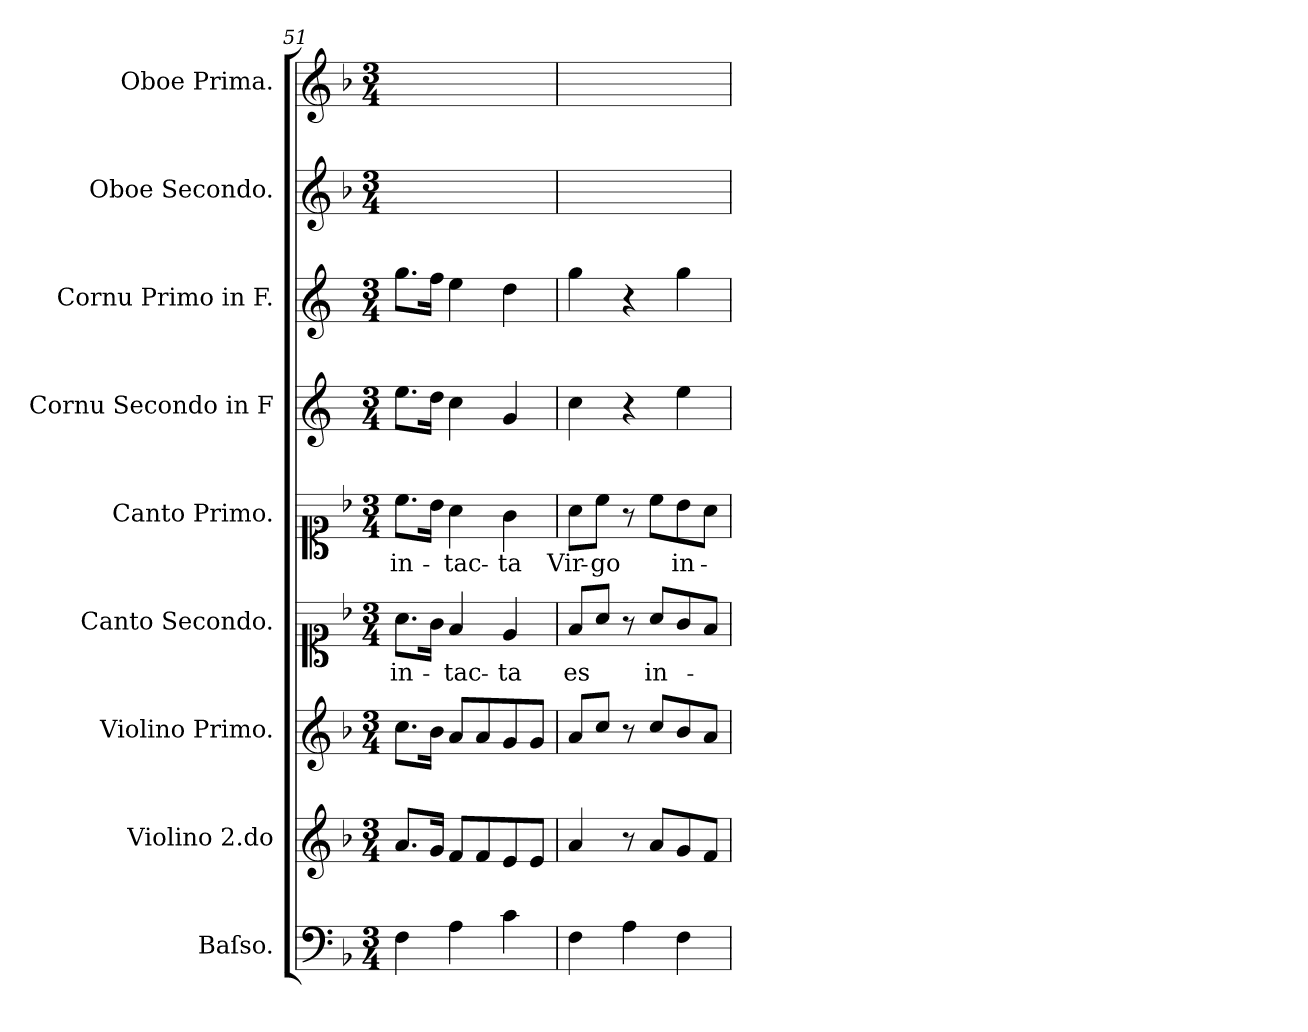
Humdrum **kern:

**kern	**kern	**kern	**kern	**text	**kern	**text	**kern	**kern	**kern	**kern
*part9	*part8	*part7	*part6	*part6	*part5	*part5	*part4	*part3	*part2	*part1
*staff9	*staff8	*staff7	*staff6	*staff6	*staff5	*staff5	*staff4	*staff3	*staff2	*staff1
*I"Baſso.	*I"Violino 2.do	*I"Violino Primo.	*I"Canto Secondo.	*	*I"Canto Primo.	*	*I"Cornu Secondo in F	*I"Cornu Primo in F.	*I"Oboe Secondo.	*I"Oboe Prima.
*I'B	*	*I'Vn I	*	*	*	*	*	*I'Cor I in F	*	*I'Ob I
*clefF4	*clefG2	*clefG2	*clefC1	*	*clefC1	*	*clefG2	*clefG2	*clefG2	*clefG2
*	*	*	*	*	*	*	*ITrd4c7	*ITrd4c7	*	*
*k[b-]	*k[b-]	*k[b-]	*k[b-]	*	*k[b-]	*	*k[b-]	*k[b-]	*k[b-]	*k[b-]
*F:	*F:	*F:	*F:	*	*F:	*	*	*	*F:	*F:
*M3/4	*M3/4	*M3/4	*M3/4	*	*M3/4	*	*M3/4	*M3/4	*M3/4	*M3/4
=51	=51	=51	=51	=51	=51	=51	=51	=51	=51	=51
4F\	8.a/L	8.cc\L	8.a\L	in-	8.cc\L	in-	8.a\L	8.cc\L	2.ryy	2.ryy
.	16g/Jk	16b-\Jk	16g\Jk	.	16b-\Jk	.	16g\Jk	16b-\Jk	.	.
4A\	8f/L	8a/L	4f/	-tac-	4a\	-tac-	4f\	4a\	.	.
.	8f/	8a/	.	.	.	.	.	.	.	.
4c\	8e/	8g/	4e/	-ta	4g\	-ta	4c/	4g\	.	.
.	8e/J	8g/J	.	.	.	.	.	.	.	.
=52	=52	=52	=52	=52	=52	=52	=52	=52	=52	=52
!	!	!	!	!	!	!LO:LY:i	!	!	!	!
4F\	4a/	8a/L	8f/L	es	8a\L	Vir-	4f\	4cc\	2.ryy	2.ryy
!	!	!	!	!	!	!LO:LY:i	!	!	!	!
.	.	8cc/J	8a/J	.	8cc\J	-go	.	.	.	.
4A\	8r	8r	8r	.	8r	.	4r	4r	.	.
!	!	!	!	!LO:LY:i	!	!	!	!	!	!
.	8a/L	8cc/L	8a/L	in-	8cc\L	.	.	.	.	.
!	!	!	!	!	!	!LO:LY:i	!	!	!	!
4F\	8g/	8b-/	8g/	.	8b-\	in-	4a\	4cc\	.	.
.	8f/J	8a/J	8f/J	.	8a\J	.	.	.	.	.
=	=	=	=	=	=	=	=	=	=	=
*-	*-	*-	*-	*-	*-	*-	*-	*-	*-	*-
